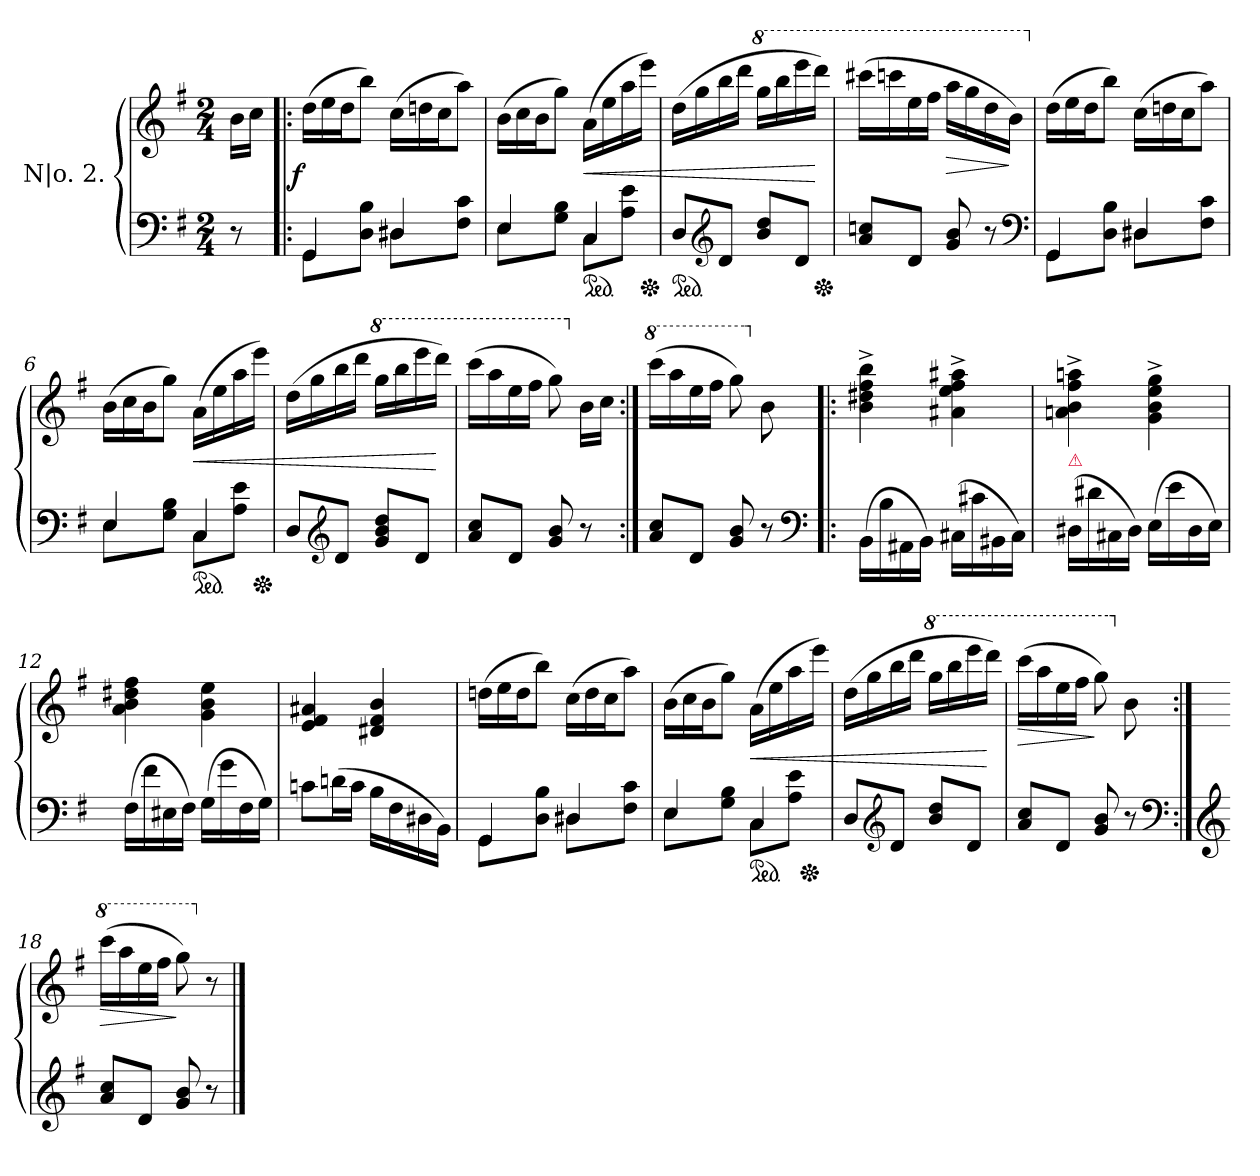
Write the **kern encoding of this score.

**kern	**kern	**dynam
*part1	*part1	*part1
*staff2	*staff1	*staff1/2
*I"N|o. 2.	*	*
*clefF4	*clefG2	*
*k[f#]	*k[f#]	*
*M2/4	*M2/4	*
=	=	=
8r	16b\LL	.
.	16ccJJ	.
=1!|:	=1!|:	=1!|:
*^	*	*
*	*	*Xtuplet	*
!	!	!	!LO:DY:rj
4GG/	8GG\L	(>24ddLL	f
.	.	24ee	.
.	.	24ddJ	.
.	8D 8BJ	8bbJ)	.
4D#X/	8D#X\L	(>24ccLL	.
.	.	24ddnj	.
.	.	24ccJ	.
.	8F# 8cJ	8aaJ)	.
=2	=2	=2	=2
4E/	8E\L	(>24bLL	.
.	.	24cc	.
.	.	24bJ	.
.	8G 8BJ	8ggJ)	.
!	!	!	!LO:HP:b
*ped	*	*	*
4C/	8C\L	(>16aLL	<
.	.	16ee	.
.	8A 8eJ	16aa	.
*Xped	*	*	*
.	.	16eeeJJ)	.
*v	*v	*	*
=3	=3	=3
*ped	*	*
8D/L	(>16ddLL	.
.	16gg	.
*clefG2	*	*
8dJ	16bb	.
.	16dddJJ	.
*	*8va	*
8b/ 8dd/L	16gggLL	.
.	16bbb	.
8dJ	16eeee	.
*Xped	*	*
.	16ddddJJ)	[
=4	=4	=4
8a/ 8ccnj/L	(>16cccc#XLL	.
.	16ccccn	.
8dJ	16eee	.
.	16fff#JJ	.
!	!	!LO:HP:b
8g/ 8b/	16aaaLL	>
.	16ggg	.
8r	16ddd	.
.	16bbJJ)	]
*clefF4	*	*
=5	=5	=5
*^	*	*
*	*	*X8va	*
4GG/	8GG\L	(>24ddLL	.
.	.	24ee	.
.	.	24ddJ	.
.	8D 8BJ	8bbJ)	.
4D#X	8D#X\L	(>24ccLL	.
.	.	24ddnj	.
.	.	24ccJ	.
.	8F# 8cJ	8aaJ)	.
=6	=6	=6	=6
4E/	8E\L	(>24bLL	.
.	.	24cc	.
.	.	24bJ	.
.	8G 8BJ	8ggJ)	.
!	!	!	!LO:HP:b
*ped	*	*	*
4C/	8C\L	(>16aLL	<
.	.	16ee	.
.	8A 8eJ	16aa	.
*Xped	*	*	*
.	.	16eeeJJ)	.
*v	*v	*	*
=7	=7	=7
8D/L	(>16ddLL	.
.	16gg	.
*clefG2	*	*
8dJ	16bb	.
.	16dddJJ	.
*	*8va	*
8g/ 8b/ 8dd/L	16gggLL	.
.	16bbb	.
8dJ	16eeee	.
.	16ddddJJ)	[
=8	=8	=8
8a/ 8cc/L	(>16ccccLL	.
.	16aaa	.
8dJ	16eee	.
.	16fff#JJ	.
8g/ 8b/	8ggg)	.
*	*X8va	*
8r	16bLL	.
.	16ccJJ	.
=9:|!	=9:|!	=9:|!
*	*8va	*
8a/ 8cc/L	(>16ccccLL	.
.	16aaa	.
8dJ	16eee	.
.	16fff#JJ	.
8g/ 8b/	8ggg)	.
*	*X8va	*
8r	8b	.
*clefF4	*	*
=10!|:	=10!|:	=10!|:
(>16BB\LL	4b^<\ 4dd#X^<\ 4ff#^<\ 4bb^<\	.
16B	.	.
16AA#X	.	.
16BBJJ)	.	.
(>16C#X\LL	4a#X^<\ 4ee^<\ 4ff#^<\ 4aa#X^<\	.
16c#X	.	.
16BB#X	.	.
16C#JJ)	.	.
=11	=11	=11
!	!LO:TX:b:color=crimson:t=⚠	!
(>16D#X\LL	4an^<\ 4b^<\ 4ff#^<\ 4aan^<\	.
16d#X	.	.
16C#X	.	.
16D#JJ)	.	.
(>16E\LL	4g^<\ 4b^<\ 4ee^<\ 4gg^<\	.
16e	.	.
16D#	.	.
16EJJ)	.	.
=12	=12	=12
(>16F#\LL	4a\ 4b\ 4dd#X\ 4ff#\	.
16f#	.	.
16E#X	.	.
16F#JJ)	.	.
(>16G\LL	4g\ 4b\ 4ee\	.
16g	.	.
16F#	.	.
16GJJ)	.	.
=13	=13	=13
8cnj\L	4e/ 4f#/ 4a#X/	.
(>16dnjL	.	.
16cJJ	.	.
16BLL	4d#X/ 4f#/ 4b/	.
16F#	.	.
16D#X	.	.
16BBJJ)	.	.
=14	=14	=14
*^	*	*
4GG	8GG\L	(>24ddnLL	.
.	.	24ee	.
.	.	24ddJ	.
.	8D 8BJ	8bbJ)	.
4D#X/	8D#X\L	(>24ccLL	.
.	.	24dd	.
.	.	24ccJ	.
.	8F# 8cJ	8aaJ)	.
=15	=15	=15	=15
*	*	*^	*
4E	8E\L	(>24b\LL	4ryy	.
.	.	24cc	.	.
.	.	24bJ	.	.
.	8G 8BJ	8ggJ)	.	.
!	!	!	!	!LO:HP:b
*ped	*	*	*	*
4C	8C\L	(>16a\LL	8ryy	<
.	.	16ee	.	.
.	8A 8eJ	16aa	32ryy	.
*Xped	*	*	*	*
.	.	.	16.ryy	.
.	.	16eeeJJ)	.	.
*v	*v	*	*	*
*	*v	*v	*
=16	=16	=16
8D/L	(>16dd\LL	.
.	16gg	.
*clefG2	*	*
8dJ	16bb	.
.	16dddJJ	.
*	*8va	*
8b/ 8dd/L	16ggg\LL	.
.	16bbb	.
8dJ	16eeee	.
.	16ddddJJ)	[
=17	=17	=17
!	!	!LO:HP:b
8a/ 8cc/L	(>16ccccLL	>
.	16aaa	.
8dJ	16eee	.
.	16fff#JJ	.
8g/ 8b/	8ggg)	]
*	*X8va	*
8r	8b\	.
*clefF4	*	*
=18:|!	=18:|!	=18:|!
*clefG2	*	*
*	*8va	*
!	!	!LO:HP:b
8a/ 8cc/L	(>16ccccLL	>
.	16aaa	.
8dJ	16eee	.
.	16fff#JJ	.
8g/ 8b/	8ggg\)	]
*	*X8va	*
8r	8r	.
==	==	==
*-	*-	*-
